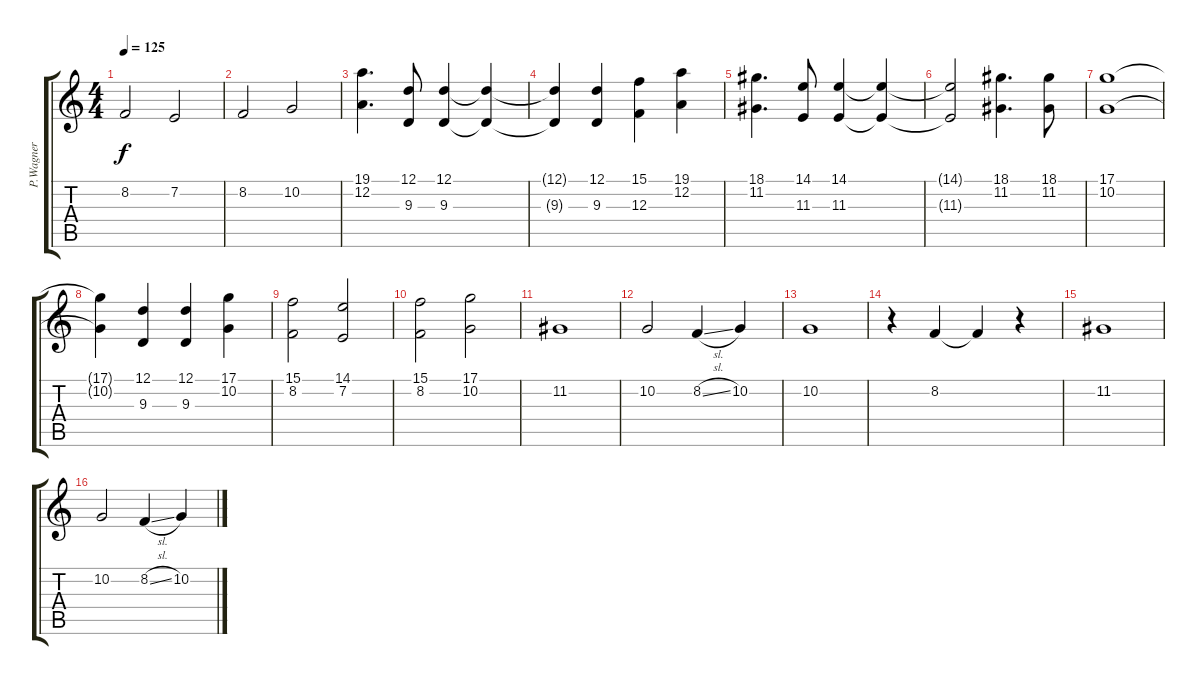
\track ("P.Wagner" "P.Wagner") {instrument violin}
\staff {score tabs}
\tuning (D4 A3 F3 C3 G2 D2) {hide}
\ts (4 4)
\tempo 125
\clef g2
\ks c
8.2.2{dy f} 7.2.2 |
8.2.2 10.2.2 |
(19.1 12.2).4{d} (12.1 9.3).8 (12.1 9.3).4 (12.1{t} 9.3{t}).4 |
(12.1{t} 9.3{t}).4 (12.1 9.3).4 (15.1 12.3).4 (19.1 12.2).4 |
(18.1 11.2).4{d} (14.1 11.3).8 (14.1 11.3).4 (14.1{t} 11.3{t}).4 |
(14.1{t} 11.3{t}).2 (18.1 11.2).4{d} (18.1 11.2).8 |
(17.1 10.2).1 |
(17.1{t} 10.2{t}).4 (12.1 9.3).4 (12.1 9.3).4 (17.1 10.2).4 |
(15.1 8.2).2 (14.1 7.2).2 |
(15.1 8.2).2 (17.1 10.2).2 |
11.2.1 |
10.2.2 8.2{sl}.4 10.2.4 |
10.2.1 |
r.4 8.2.4 8.2{t}.4 r.4 |
11.2.1 |
10.2.2 8.2{sl}.4 10.2.4
